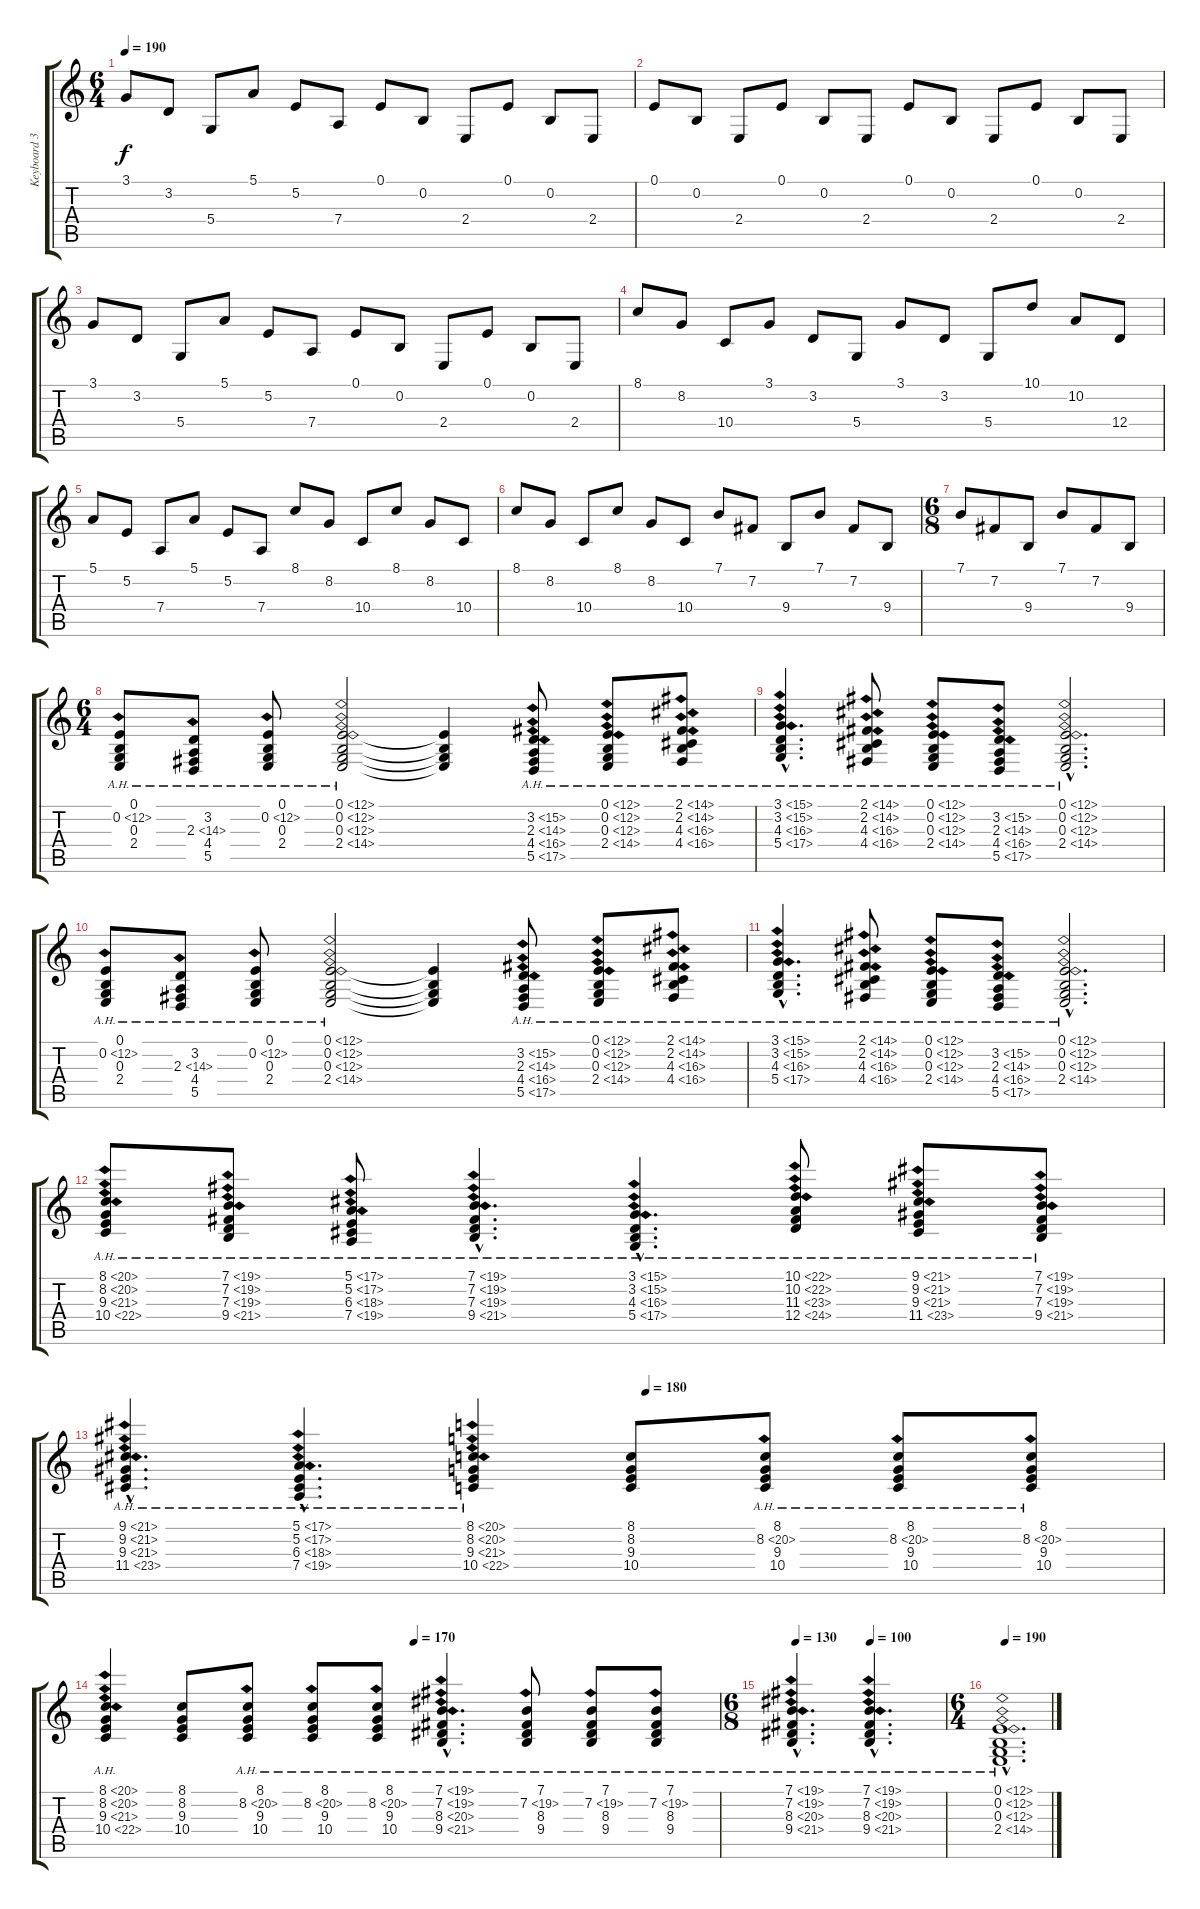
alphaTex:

\track ("Keyboard 3" "Keyboard 3") {instrument piccolo}
\staff {score tabs}
\tuning (E4 B3 G3 D3 A2 E2) {hide}
\ts (6 4)
\tempo 190
\clef g2
\ks c
3.1.8{dy f} 3.2.8 5.4.8 5.1.8 5.2.8 7.4.8 0.1.8 0.2.8 2.4.8 0.1.8 0.2.8 2.4.8 |
0.1.8 0.2.8 2.4.8 0.1.8 0.2.8 2.4.8 0.1.8 0.2.8 2.4.8 0.1.8 0.2.8 2.4.8 |
3.1.8 3.2.8 5.4.8 5.1.8 5.2.8 7.4.8 0.1.8 0.2.8 2.4.8 0.1.8 0.2.8 2.4.8 |
8.1.8 8.2.8 10.4.8 3.1.8 3.2.8 5.4.8 3.1.8 3.2.8 5.4.8 10.1.8 10.2.8 12.4.8 |
5.1.8 5.2.8 7.4.8 5.1.8 5.2.8 7.4.8 8.1.8 8.2.8 10.4.8 8.1.8 8.2.8 10.4.8 |
8.1.8 8.2.8 10.4.8 8.1.8 8.2.8 10.4.8 7.1.8 7.2.8 9.4.8 7.1.8 7.2.8 9.4.8 |
\ts (6 8)
7.1.8 7.2.8 9.4.8 7.1.8 7.2.8 9.4.8 |
\ts (6 4)
(0.1 0.2{ah 12} 0.3 2.4).8{volume 14} (3.2 2.3{ah 12} 4.4 5.5).8 (0.1 0.2{ah 12} 0.3 2.4).8 (0.1{ah 12} 0.2{ah 12} 0.3{ah 12} 2.4{ah 12}).2 (0.1{t} 0.2{t} 0.3{t} 2.4{t}).4 (3.2{ah 12} 2.3{ah 12} 4.4{ah 12} 5.5{ah 12}).8 (0.1{ah 12} 0.2{ah 12} 0.3{ah 12} 2.4{ah 12}).8 (2.1{ah 12} 2.2{ah 12} 4.3{ah 12} 4.4{ah 12}).8 |
(3.1{ah 12 hac} 3.2{ah 12 hac} 4.3{ah 12 hac} 5.4{ah 12 hac}).4{d} (2.1{ah 12} 2.2{ah 12} 4.3{ah 12} 4.4{ah 12}).8 (0.1{ah 12} 0.2{ah 12} 0.3{ah 12} 2.4{ah 12}).8 (3.2{ah 12} 2.3{ah 12} 4.4{ah 12} 5.5{ah 12}).8 (0.1{ah 12 hac} 0.2{ah 12 hac} 0.3{ah 12 hac} 2.4{ah 12 hac}).2{d} |
(0.1 0.2{ah 12} 0.3 2.4).8{volume 14} (3.2 2.3{ah 12} 4.4 5.5).8 (0.1 0.2{ah 12} 0.3 2.4).8 (0.1{ah 12} 0.2{ah 12} 0.3{ah 12} 2.4{ah 12}).2 (0.1{t} 0.2{t} 0.3{t} 2.4{t}).4 (3.2{ah 12} 2.3{ah 12} 4.4{ah 12} 5.5{ah 12}).8 (0.1{ah 12} 0.2{ah 12} 0.3{ah 12} 2.4{ah 12}).8 (2.1{ah 12} 2.2{ah 12} 4.3{ah 12} 4.4{ah 12}).8 |
(3.1{ah 12 hac} 3.2{ah 12 hac} 4.3{ah 12 hac} 5.4{ah 12 hac}).4{d} (2.1{ah 12} 2.2{ah 12} 4.3{ah 12} 4.4{ah 12}).8 (0.1{ah 12} 0.2{ah 12} 0.3{ah 12} 2.4{ah 12}).8 (3.2{ah 12} 2.3{ah 12} 4.4{ah 12} 5.5{ah 12}).8 (0.1{ah 12 hac} 0.2{ah 12 hac} 0.3{ah 12 hac} 2.4{ah 12 hac}).2{d} |
(8.1{ah 12} 8.2{ah 12} 9.3{ah 12} 10.4{ah 12}).8 (7.1{ah 12} 7.2{ah 12} 7.3{ah 12} 9.4{ah 12}).8 (5.1{ah 12} 5.2{ah 12} 6.3{ah 12} 7.4{ah 12}).8 (7.1{ah 12 hac} 7.2{ah 12 hac} 7.3{ah 12 hac} 9.4{ah 12 hac}).4{d} (3.1{ah 12 hac} 3.2{ah 12 hac} 4.3{ah 12 hac} 5.4{ah 12 hac}).4{d} (10.1{ah 12} 10.2{ah 12} 11.3{ah 12} 12.4{ah 12}).8 (9.1{ah 12} 9.2{ah 12} 9.3{ah 12} 11.4{ah 12}).8 (7.1{ah 12} 7.2{ah 12} 7.3{ah 12} 9.4{ah 12}).8 |
\tempo (180 0.5)
(9.1{ah 12 hac} 9.2{ah 12 hac} 9.3{ah 12 hac} 11.4{ah 12 hac}).4{d} (5.1{ah 12 hac} 5.2{ah 12 hac} 6.3{ah 12 hac} 7.4{ah 12 hac}).4{d} (8.1{ah 12} 8.2{ah 12} 9.3{ah 12} 10.4{ah 12}).4 (8.1 8.2 9.3 10.4).8 (8.1 8.2{ah 12} 9.3 10.4).8 (8.1 8.2{ah 12} 9.3 10.4).8 (8.1 8.2{ah 12} 9.3 10.4).8 |
\tempo (170 0.5)
(8.1{ah 12} 8.2{ah 12} 9.3{ah 12} 10.4{ah 12}).4 (8.1 8.2 9.3 10.4).8 (8.1 8.2{ah 12} 9.3 10.4).8 (8.1 8.2{ah 12} 9.3 10.4).8 (8.1 8.2{ah 12} 9.3 10.4).8 (7.1{ah 12 hac} 7.2{ah 12 hac} 8.3{ah 12 hac} 9.4{ah 12 hac}).4{d} (7.1 7.2{ah 12} 8.3 9.4).8 (7.1 7.2{ah 12} 8.3 9.4).8 (7.1 7.2{ah 12} 8.3 9.4).8 |
\ts (6 8)
\tempo 130
\tempo (100 0.5)
(7.1{ah 12 hac} 7.2{ah 12 hac} 8.3{ah 12 hac} 9.4{ah 12 hac}).4{d} (7.1{ah 12 hac} 7.2{ah 12 hac} 8.3{ah 12 hac} 9.4{ah 12 hac}).4{d} |
\ts (6 4)
\tempo 190
(0.1{ah 12 hac} 0.2{ah 12 hac} 0.3{ah 12 hac} 2.4{ah 12 hac}).1{d volume 10}
